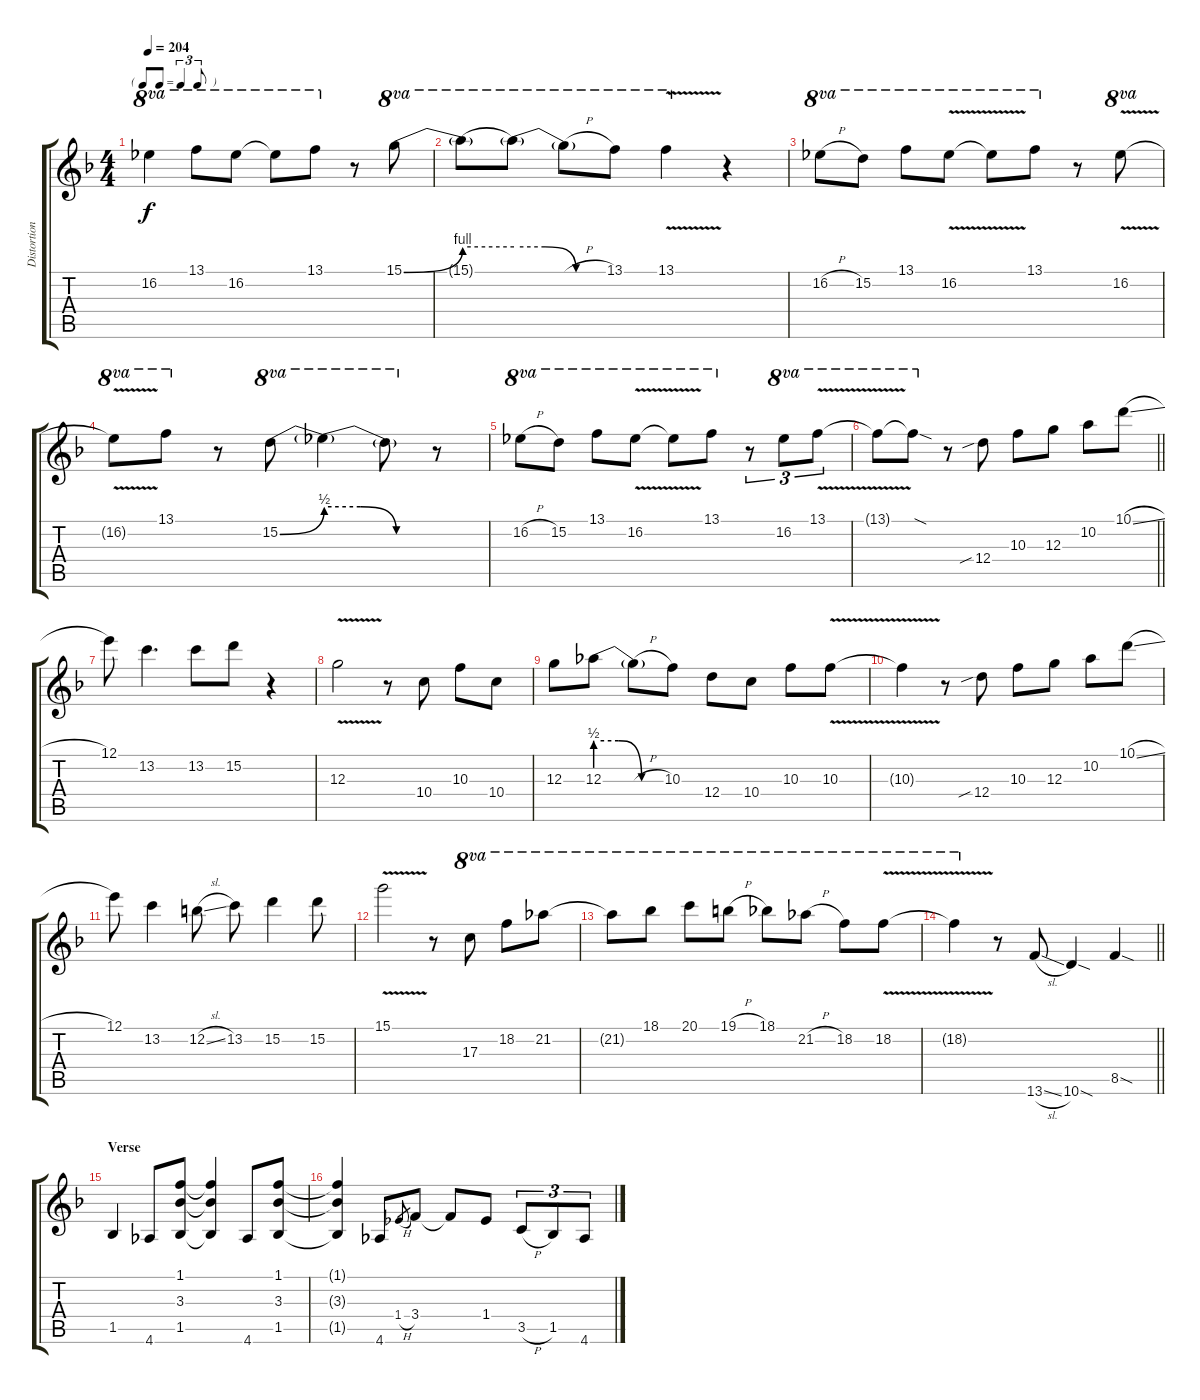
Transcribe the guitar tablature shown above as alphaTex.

\track ("Distortion" "Distortion") {instrument distortionguitar}
\staff {score tabs}
\tuning (E4 B3 G3 D3 A2 E2) {hide}
\ts (4 4)
\tf triplet8th
\tempo 204
\clef g2
\ks f
16.2.4{ot 8va dy f} 13.1.8{ot 8va} 16.2.8{ot 8va} 16.2{t}.8{ot 8va} 13.1.8{ot 8va} r.8 15.1{be (bend 0 0 60 4)}.8{ot 8va} |
15.1{be (hold 0 4 60 4) t}.8{ot 8va} 15.1{be (custom 0 4 20 4 40 0 60 0) t}.8{ot 8va} 15.1{h t}.8{ot 8va} 13.1.8{ot 8va} 13.1{v}.4{ot 8va} r.4 |
16.2{h}.8{ot 8va} 15.2.8{ot 8va} 13.1.8{ot 8va} 16.2{v}.8{ot 8va} 16.2{v t}.8{ot 8va} 13.1.8{ot 8va} r.8 16.2{v}.8{ot 8va} |
16.2{v t}.8{ot 8va} 13.1.8{ot 8va} r.8 15.2{be (bend 0 0 60 2)}.8{ot 8va} 15.2{be (custom 0 2 20 2 40 0 60 0) t}.4{ot 8va} 15.2{t}.8{ot 8va} r.8 |
16.2{h}.8{ot 8va} 15.2.8{ot 8va} 13.1.8{ot 8va} 16.2{v}.8{ot 8va} 16.2{v t}.8{ot 8va} 13.1.8{ot 8va} r.8{tu (3 2)} 16.2.8{tu (3 2) ot 8va} 13.1{v}.8{tu (3 2) ot 8va} |
\barLineRight lightlight
13.1{t}.8{ot 8va} 13.1{sod t}.8{ot 8va} r.8 12.4{sib}.8 10.3.8 12.3.8 10.2.8 10.1{sl}.8 |
12.1.8 13.2.4{d} 13.2.8 15.2.8 r.4 |
12.3{v}.2 r.8 10.4.8 10.3.8 10.4.8 |
12.3.8 12.3{be (custom 0 2 20 2 40 0 60 0)}.8 12.3{h t}.8 10.3.8 12.4.8 10.4.8 10.3.8 10.3{v}.8 |
10.3{v t}.4 r.8 12.4{sib}.8 10.3.8 12.3.8 10.2.8 10.1{sl}.8 |
12.1.8 13.2.4 12.2{sl}.8 13.2.8 15.2.4 15.2.8 |
15.1{v}.2 r.8 17.3.8{ot 8va} 18.2.8{ot 8va} 21.2.8{ot 8va} |
21.2{t}.8{ot 8va} 18.1.8{ot 8va} 20.1.8{ot 8va} 19.1{h}.8{ot 8va} 18.1.8{ot 8va} 21.2{h}.8{ot 8va} 18.2.8{ot 8va} 18.2{v}.8{ot 8va} |
\barLineRight lightlight
18.2{v t}.4{ot 8va} r.8 13.6{sl}.8 10.6{sod}.4 8.5{sod}.4 |
\section ("" "Verse")
1.5.4 4.6.8 (1.1 3.3 1.5).8 (1.1{t} 3.3{t} 1.5{t}).4 4.6.8 (1.1 3.3 1.5).8 |
(1.1{t} 3.3{t} 1.5{t}).4 4.6.8 1.4{h}.8{gr} 3.4.8 3.4{t}.8 1.4.8 3.5{h}.8{tu (3 2)} 1.5.8{tu (3 2)} 4.6.8{tu (3 2)}
